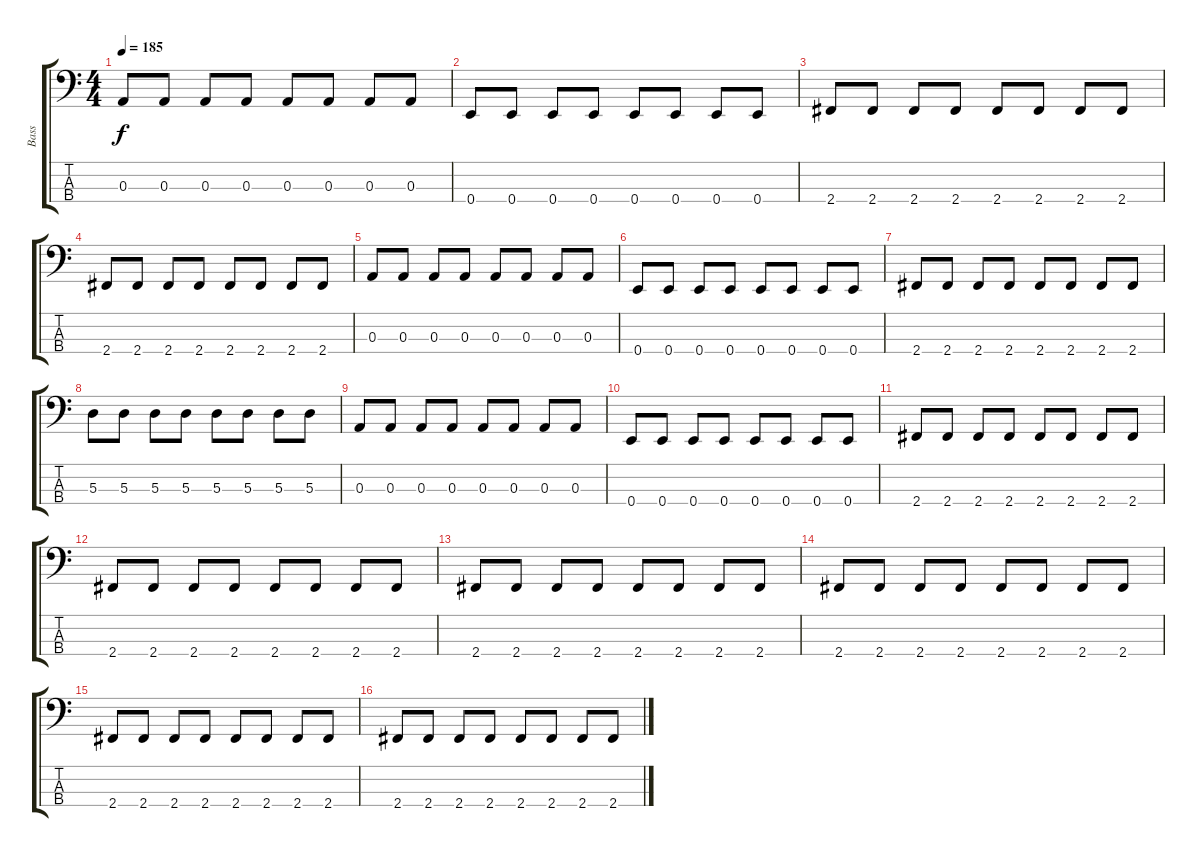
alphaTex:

\track ("Bass" "Bass") {instrument electricbassfinger}
\staff {score tabs}
\tuning (G2 D2 A1 E1) {hide}
\ts (4 4)
\tempo 185
\clef f4
\ks c
0.3.8{dy f} 0.3.8 0.3.8 0.3.8 0.3.8 0.3.8 0.3.8 0.3.8 |
0.4.8 0.4.8 0.4.8 0.4.8 0.4.8 0.4.8 0.4.8 0.4.8 |
2.4.8 2.4.8 2.4.8 2.4.8 2.4.8 2.4.8 2.4.8 2.4.8 |
2.4.8 2.4.8 2.4.8 2.4.8 2.4.8 2.4.8 2.4.8 2.4.8 |
0.3.8 0.3.8 0.3.8 0.3.8 0.3.8 0.3.8 0.3.8 0.3.8 |
0.4.8 0.4.8 0.4.8 0.4.8 0.4.8 0.4.8 0.4.8 0.4.8 |
2.4.8 2.4.8 2.4.8 2.4.8 2.4.8 2.4.8 2.4.8 2.4.8 |
5.3.8 5.3.8 5.3.8 5.3.8 5.3.8 5.3.8 5.3.8 5.3.8 |
0.3.8 0.3.8 0.3.8 0.3.8 0.3.8 0.3.8 0.3.8 0.3.8 |
0.4.8 0.4.8 0.4.8 0.4.8 0.4.8 0.4.8 0.4.8 0.4.8 |
2.4.8 2.4.8 2.4.8 2.4.8 2.4.8 2.4.8 2.4.8 2.4.8 |
2.4.8 2.4.8 2.4.8 2.4.8 2.4.8 2.4.8 2.4.8 2.4.8 |
2.4.8 2.4.8 2.4.8 2.4.8 2.4.8 2.4.8 2.4.8 2.4.8 |
2.4.8 2.4.8 2.4.8 2.4.8 2.4.8 2.4.8 2.4.8 2.4.8 |
2.4.8 2.4.8 2.4.8 2.4.8 2.4.8 2.4.8 2.4.8 2.4.8 |
2.4.8 2.4.8 2.4.8 2.4.8 2.4.8 2.4.8 2.4.8 2.4.8
